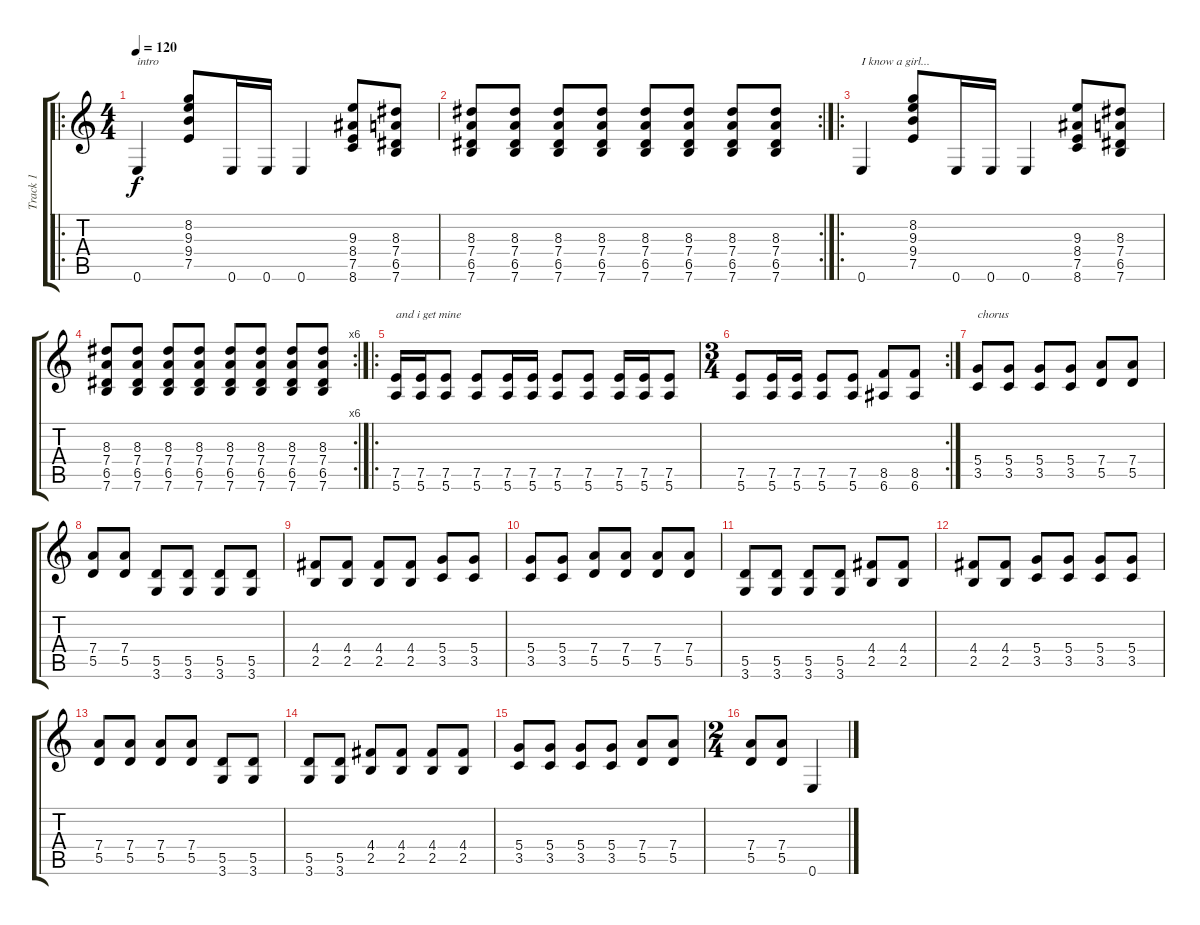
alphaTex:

\track ("Track 1" "Track 1") {instrument acousticguitarsteel}
\staff {score tabs}
\tuning (E4 B3 G3 D3 A2 E2) {hide}
\ro
\ts (4 4)
\tempo 120
\clef g2
\ks c
0.6.4{txt "intro" dy f instrument acousticguitarsteel} (8.2 9.3 9.4 7.5).8 0.6.16 0.6.16 0.6.4 (9.3 8.4 7.5 8.6).8 (8.3 7.4 6.5 7.6).8 |
\rc 2
(8.3 7.4 6.5 7.6).8 (8.3 7.4 6.5 7.6).8 (8.3 7.4 6.5 7.6).8 (8.3 7.4 6.5 7.6).8 (8.3 7.4 6.5 7.6).8 (8.3 7.4 6.5 7.6).8 (8.3 7.4 6.5 7.6).8 (8.3 7.4 6.5 7.6).8 |
\ro
0.6.4{txt "I know a girl..."} (8.2 9.3 9.4 7.5).8 0.6.16 0.6.16 0.6.4 (9.3 8.4 7.5 8.6).8 (8.3 7.4 6.5 7.6).8 |
\rc 6
(8.3 7.4 6.5 7.6).8 (8.3 7.4 6.5 7.6).8 (8.3 7.4 6.5 7.6).8 (8.3 7.4 6.5 7.6).8 (8.3 7.4 6.5 7.6).8 (8.3 7.4 6.5 7.6).8 (8.3 7.4 6.5 7.6).8 (8.3 7.4 6.5 7.6).8 |
\ro
(7.5 5.6).16{txt "and i get mine"} (7.5 5.6).16 (7.5 5.6).8 (7.5 5.6).8 (7.5 5.6).16 (7.5 5.6).16 (7.5 5.6).8 (7.5 5.6).8 (7.5 5.6).16 (7.5 5.6).16 (7.5 5.6).8 |
\rc 2
\ts (3 4)
(7.5 5.6).8 (7.5 5.6).16 (7.5 5.6).16 (7.5 5.6).8 (7.5 5.6).8 (8.5 6.6).8 (8.5 6.6).8 |
(5.4 3.5).8{txt "chorus" instrument distortionguitar} (5.4 3.5).8 (5.4 3.5).8 (5.4 3.5).8 (7.4 5.5).8 (7.4 5.5).8 |
(7.4 5.5).8 (7.4 5.5).8 (5.5 3.6).8 (5.5 3.6).8 (5.5 3.6).8 (5.5 3.6).8 |
(4.4 2.5).8 (4.4 2.5).8 (4.4 2.5).8 (4.4 2.5).8 (5.4 3.5).8 (5.4 3.5).8 |
(5.4 3.5).8 (5.4 3.5).8 (7.4 5.5).8 (7.4 5.5).8 (7.4 5.5).8 (7.4 5.5).8 |
(5.5 3.6).8 (5.5 3.6).8 (5.5 3.6).8 (5.5 3.6).8 (4.4 2.5).8 (4.4 2.5).8 |
(4.4 2.5).8 (4.4 2.5).8 (5.4 3.5).8 (5.4 3.5).8 (5.4 3.5).8 (5.4 3.5).8 |
(7.4 5.5).8 (7.4 5.5).8 (7.4 5.5).8 (7.4 5.5).8 (5.5 3.6).8 (5.5 3.6).8 |
(5.5 3.6).8 (5.5 3.6).8 (4.4 2.5).8 (4.4 2.5).8 (4.4 2.5).8 (4.4 2.5).8 |
(5.4 3.5).8 (5.4 3.5).8 (5.4 3.5).8 (5.4 3.5).8 (7.4 5.5).8 (7.4 5.5).8 |
\ts (2 4)
(7.4 5.5).8 (7.4 5.5).8 0.6.4
